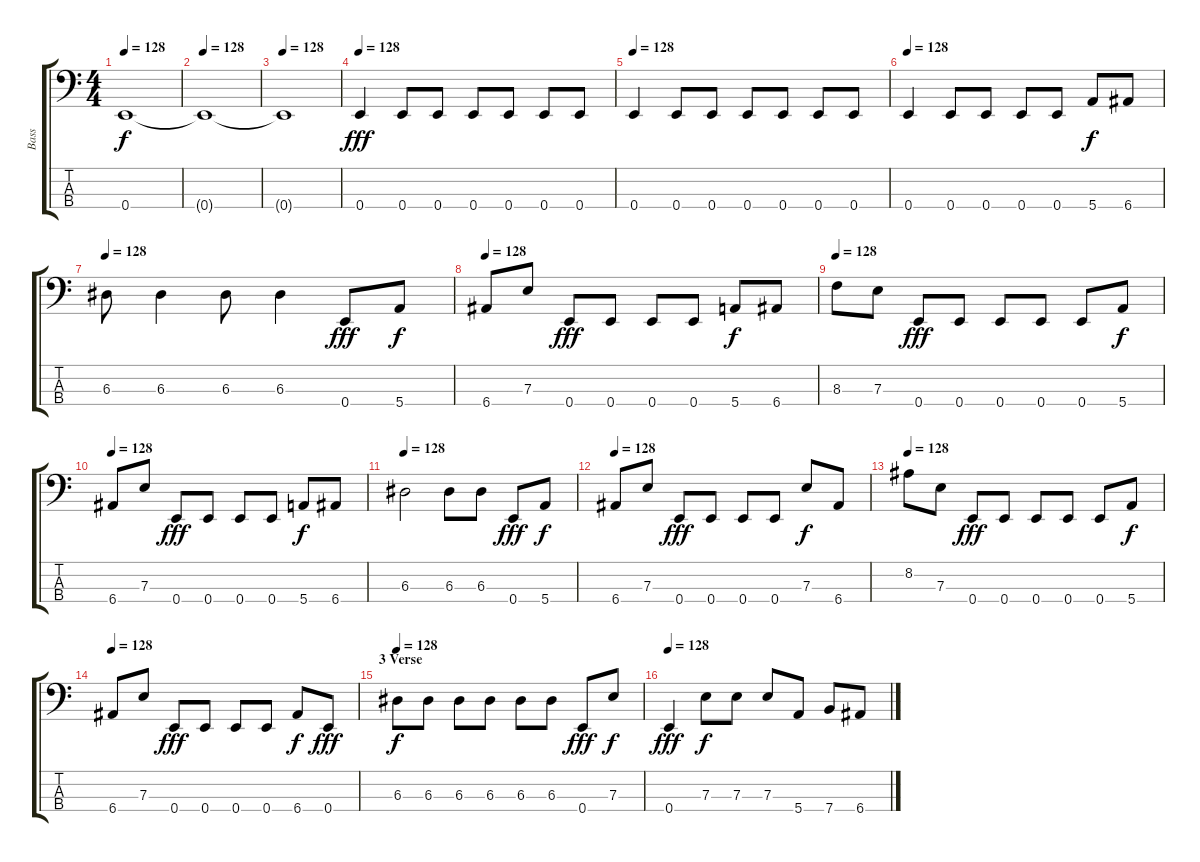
\track ("Bass" "Bass") {instrument electricbasspick}
\staff {score tabs}
\tuning (G2 D2 A1 E1) {hide}
\ts (4 4)
\tempo 128
\clef f4
\ks c
0.4{t}.1{dy f} |
\tempo 128
0.4{t}.1 |
\tempo 128
0.4{t}.1 |
\tempo 128
0.4.4{dy fff volume 14} 0.4.8 0.4.8 0.4.8 0.4.8 0.4.8 0.4.8 |
\tempo 128
0.4.4 0.4.8 0.4.8 0.4.8 0.4.8 0.4.8 0.4.8 |
\tempo 128
0.4.4 0.4.8 0.4.8 0.4.8 0.4.8 5.4.8{dy f} 6.4.8 |
\tempo 128
6.3.8 6.3.4 6.3.8 6.3.4 0.4.8{dy fff} 5.4.8{dy f} |
\tempo 128
6.4.8 7.3.8 0.4.8{dy fff} 0.4.8 0.4.8 0.4.8 5.4.8{dy f} 6.4.8 |
\tempo 128
8.3.8 7.3.8 0.4.8{dy fff} 0.4.8 0.4.8 0.4.8 0.4.8 5.4.8{dy f} |
\tempo 128
6.4.8 7.3.8 0.4.8{dy fff} 0.4.8 0.4.8 0.4.8 5.4.8{dy f} 6.4.8 |
\tempo 128
6.3.2 6.3.8 6.3.8 0.4.8{dy fff} 5.4.8{dy f} |
\tempo 128
6.4.8 7.3.8 0.4.8{dy fff} 0.4.8 0.4.8 0.4.8 7.3.8{dy f} 6.4.8 |
\tempo 128
8.2.8 7.3.8 0.4.8{dy fff} 0.4.8 0.4.8 0.4.8 0.4.8 5.4.8{dy f} |
\tempo 128
6.4.8 7.3.8 0.4.8{dy fff} 0.4.8 0.4.8 0.4.8 6.4.8{dy f} 0.4.8{dy fff} |
\section ("" "3 Verse")
\tempo 128
6.3.8{dy f} 6.3.8 6.3.8 6.3.8 6.3.8 6.3.8 0.4.8{dy fff} 7.3.8{dy f} |
\tempo 128
0.4.4{dy fff} 7.3.8{dy f} 7.3.8 7.3.8 5.4.8 7.4.8 6.4.8
